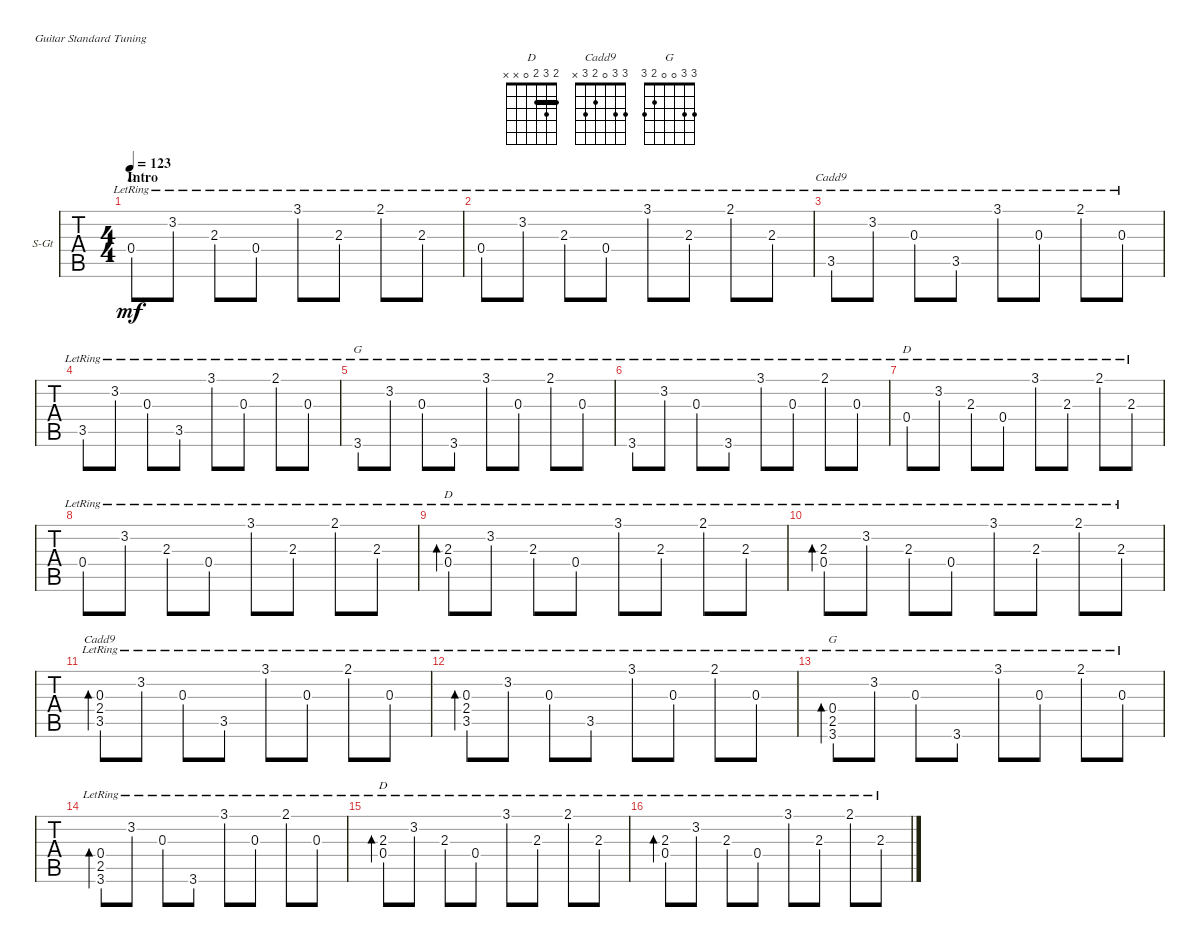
\defaultSystemsLayout 4
\bracketExtendMode groupsimilarinstruments
\firstSystemTrackNameOrientation horizontal
\otherSystemsTrackNameOrientation horizontal
\track ("Steel Guitar" "S-Gt") {instrument acousticguitarsteel}
\staff {tabs}
\tuning (E4 B3 G3 D3 A2 E2)
\chord ("D" 2 3 2 0 x x) {showfingering false barre 2}
\chord ("Cadd9" 0 3 0 2 3 x) {showfingering false}
\chord ("G" 3 3 0 0 2 3) {showfingering false}
\chord ("Cadd9" 3 3 0 2 3 x) {showfingering false}
\ts (4 4)
\section ("" "Intro")
\tempo 123
\clef g2
\ks d
0.4{lr rf 1}.8{ch "D" dy mf instrument acousticguitarsteel} 3.2{lr lf 4 rf 3}.8 2.3{lr lf 2 rf 2}.8 0.4{lr rf 1}.8 3.1{lr lf 5 rf 4}.8 2.3{lr rf 2}.8 2.1{lr rf 4}.8 2.3{lr rf 2}.8 |
0.4{lr}.8 3.2{lr}.8 2.3{lr}.8 0.4{lr}.8 3.1{lr}.8 2.3{lr}.8 2.1{lr}.8 2.3{lr}.8 |
3.5{lr lf 3 rf 1}.8{ch "Cadd9"} 3.2{lr lf 4 rf 3}.8 0.3{lr rf 2}.8 3.5{lr rf 1}.8 3.1{lr lf 5 rf 4}.8 0.3{lr rf 2}.8 2.1{lr lf 2 rf 4}.8 0.3{lr rf 2}.8 |
3.5{lr}.8 3.2{lr}.8 0.3{lr}.8 3.5{lr}.8 3.1{lr}.8 0.3{lr}.8 2.1{lr}.8 0.3{lr}.8 |
3.6{lr lf 3 rf 1}.8{ch "G"} 3.2{lr lf 4 rf 3}.8 0.3{lr rf 2}.8 3.6{lr rf 1}.8 3.1{lr lf 5 rf 4}.8 0.3{lr rf 2}.8 2.1{lr lf 2 rf 4}.8 0.3{lr rf 2}.8 |
3.6{lr}.8 3.2{lr}.8 0.3{lr}.8 3.6{lr}.8 3.1{lr}.8 0.3{lr}.8 2.1{lr}.8 0.3{lr}.8 |
0.4{lr}.8{ch "D"} 3.2{lr}.8 2.3{lr}.8 0.4{lr}.8 3.1{lr}.8 2.3{lr}.8 2.1{lr}.8 2.3{lr}.8 |
0.4{lr}.8 3.2{lr}.8 2.3{lr}.8 0.4{lr}.8 3.1{lr}.8 2.3{lr}.8 2.1{lr}.8 2.3{lr}.8 |
(0.4{lr rf 1} 2.3{lr rf 1}).8{bd 49 ch "D"} 3.2{lr}.8 2.3{lr}.8 0.4{lr}.8 3.1{lr}.8 2.3{lr}.8 2.1{lr}.8 2.3{lr}.8 |
(0.4{lr} 2.3{lr}).8{bd 49} 3.2{lr}.8 2.3{lr}.8 0.4{lr}.8 3.1{lr}.8 2.3{lr}.8 2.1{lr}.8 2.3{lr}.8 |
(3.5{lr lf 3 rf 1} 2.4{lr lf 2 rf 1} 0.3{lr rf 1}).8{bd 48 ch "Cadd9"} 3.2{lr}.8 0.3{lr}.8 3.5{lr}.8 3.1{lr}.8 0.3{lr}.8 2.1{lr lf 2}.8 0.3{lr}.8 |
(3.5{lr} 2.4{lr} 0.3{lr}).8{bd 48} 3.2{lr}.8 0.3{lr}.8 3.5{lr}.8 3.1{lr}.8 0.3{lr}.8 2.1{lr}.8 0.3{lr}.8 |
(3.6{lr rf 1} 2.5{lr lf 2 rf 1} 0.4{lr rf 1}).8{bd 47 ch "G"} 3.2{lr}.8 0.3{lr}.8 3.6{lr}.8 3.1{lr}.8 0.3{lr}.8 2.1{lr lf 2}.8 0.3{lr}.8 |
(3.6{lr} 2.5{lr} 0.4{lr}).8{bd 47} 3.2{lr}.8 0.3{lr}.8 3.6{lr}.8 3.1{lr}.8 0.3{lr}.8 2.1{lr}.8 0.3{lr}.8 |
(0.4{lr} 2.3{lr}).8{bd 49 ch "D"} 3.2{lr}.8 2.3{lr}.8 0.4{lr}.8 3.1{lr}.8 2.3{lr}.8 2.1{lr}.8 2.3{lr}.8 |
(0.4{lr} 2.3{lr}).8{bd 49} 3.2{lr}.8 2.3{lr}.8 0.4{lr}.8 3.1{lr}.8 2.3{lr}.8 2.1{lr}.8 2.3{lr}.8
